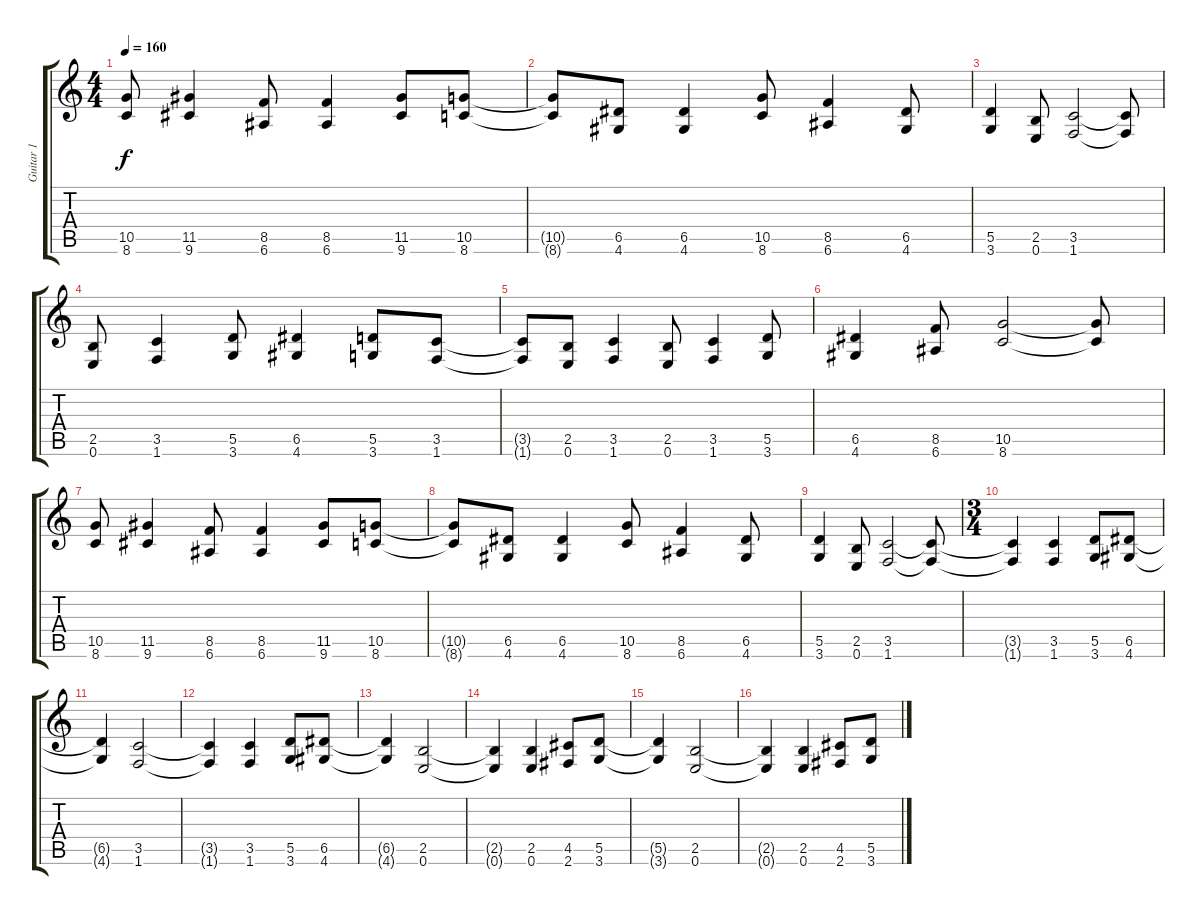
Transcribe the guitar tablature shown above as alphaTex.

\track ("Guitar 1" "Guitar 1") {instrument distortionguitar}
\staff {score tabs}
\tuning (E4 B3 G3 D3 A2 E2) {hide}
\ts (4 4)
\tempo 160
\clef g2
\ks c
(10.5 8.6).8{dy f} (11.5 9.6).4 (8.5 6.6).8 (8.5 6.6).4 (11.5 9.6).8 (10.5 8.6).8 |
(10.5{t} 8.6{t}).8 (6.5 4.6).8 (6.5 4.6).4 (10.5 8.6).8 (8.5 6.6).4 (6.5 4.6).8 |
(5.5 3.6).4 (2.5 0.6).8 (3.5 1.6).2 (3.5{t} 1.6{t}).8 |
(2.5 0.6).8 (3.5 1.6).4 (5.5 3.6).8 (6.5 4.6).4 (5.5 3.6).8 (3.5 1.6).8 |
(3.5{t} 1.6{t}).8 (2.5 0.6).8 (3.5 1.6).4 (2.5 0.6).8 (3.5 1.6).4 (5.5 3.6).8 |
(6.5 4.6).4 (8.5 6.6).8 (10.5 8.6).2 (10.5{t} 8.6{t}).8 |
(10.5 8.6).8 (11.5 9.6).4 (8.5 6.6).8 (8.5 6.6).4 (11.5 9.6).8 (10.5 8.6).8 |
(10.5{t} 8.6{t}).8 (6.5 4.6).8 (6.5 4.6).4 (10.5 8.6).8 (8.5 6.6).4 (6.5 4.6).8 |
(5.5 3.6).4 (2.5 0.6).8 (3.5 1.6).2 (3.5{t} 1.6{t}).8 |
\ts (3 4)
(3.5{t} 1.6{t}).4 (3.5 1.6).4 (5.5 3.6).8 (6.5 4.6).8 |
(6.5{t} 4.6{t}).4 (3.5 1.6).2 |
(3.5{t} 1.6{t}).4 (3.5 1.6).4 (5.5 3.6).8 (6.5 4.6).8 |
(6.5{t} 4.6{t}).4 (2.5 0.6).2 |
(2.5{t} 0.6{t}).4 (2.5 0.6).4 (4.5 2.6).8 (5.5 3.6).8 |
(5.5{t} 3.6{t}).4 (2.5 0.6).2 |
(2.5{t} 0.6{t}).4 (2.5 0.6).4 (4.5 2.6).8 (5.5 3.6).8
